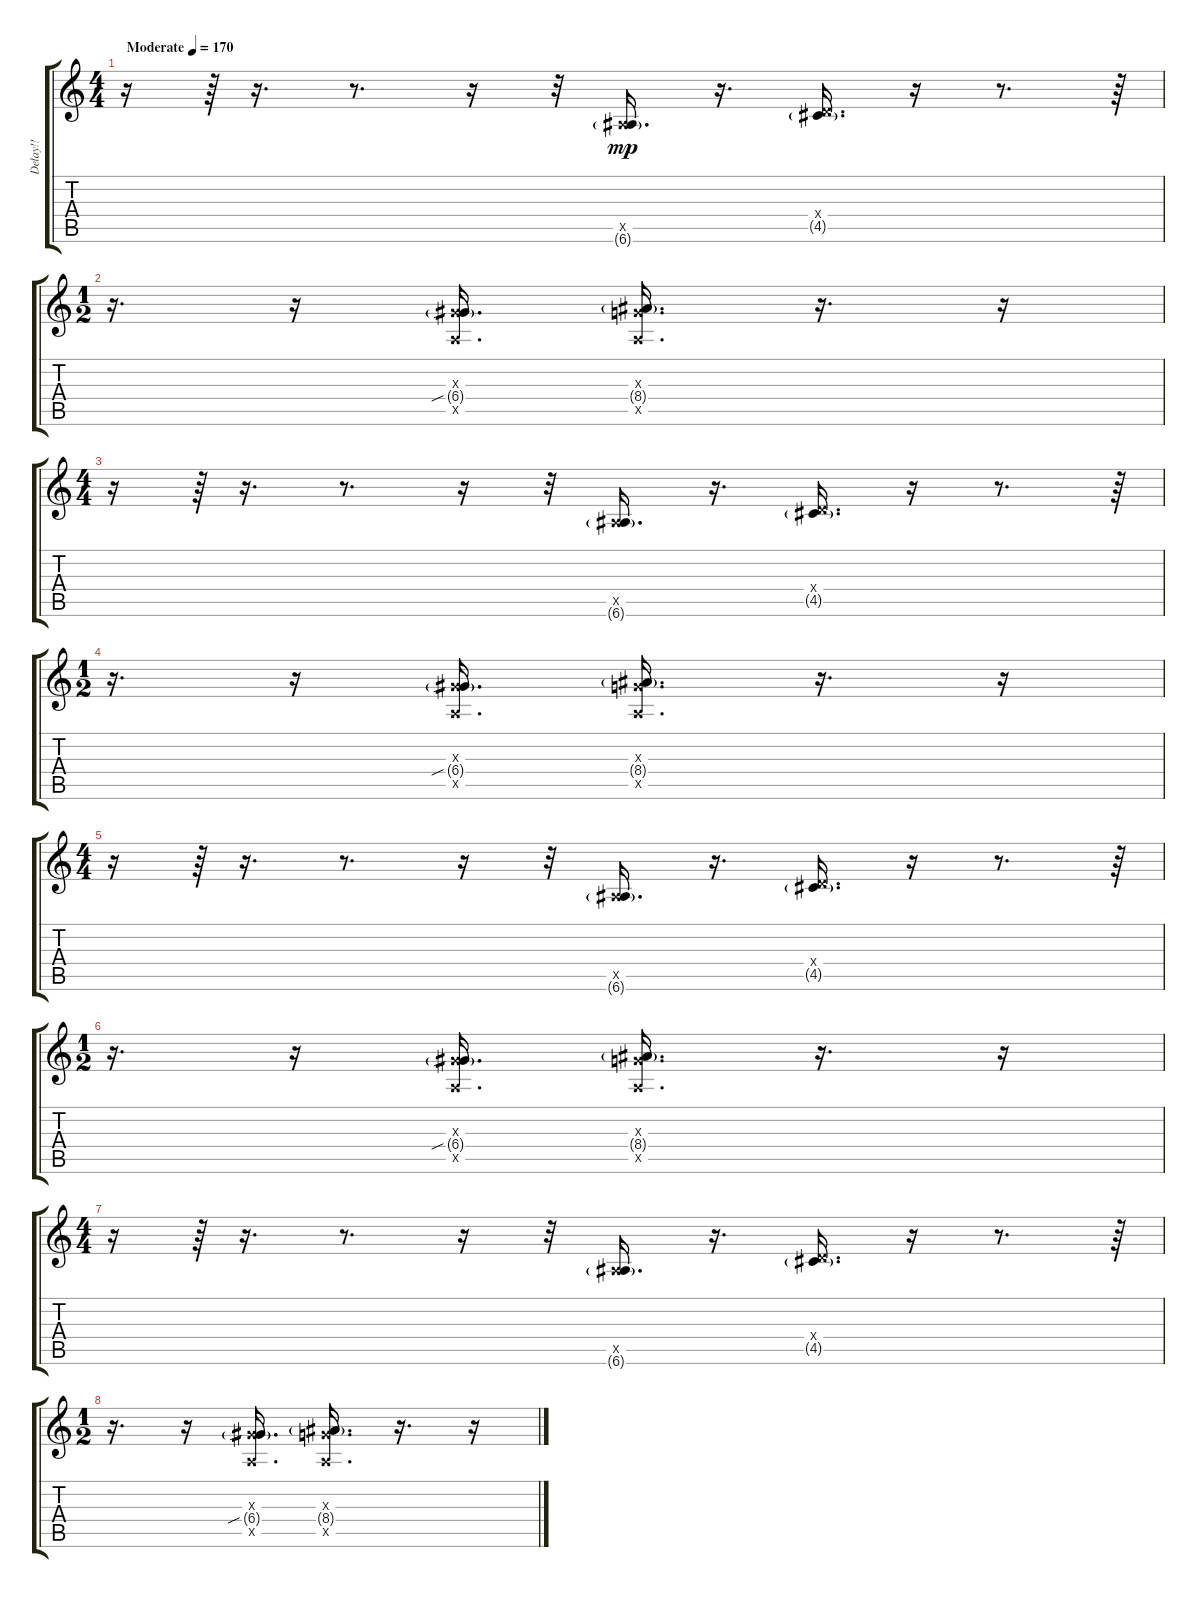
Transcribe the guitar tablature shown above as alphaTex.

\track ("Delay!!" "Delay!!") {instrument overdrivenguitar}
\staff {score tabs}
\tuning (E4 B3 G3 D3 A2 E2) {hide}
\ts (4 4)
\tempo (170 "Moderate")
\clef g2
\ks c
r.16{dy mp instrument overdrivenguitar} r.64 r.16{d} r.8{d} r.16 r.32 (0.5{x} 6.6{g}).16{d} r.16{d} (0.4{x} 4.5{g}).16{d} r.16 r.8{d} r.64 |
\ts (1 2)
r.16{d} r.16 (0.3{x} 6.4{sib g} 0.5{x}).16{d} (0.3{x} 8.4{g} 0.5{x}).16{d} r.16{d} r.16 |
\ts (4 4)
r.16 r.64 r.16{d} r.8{d} r.16 r.32 (0.5{x} 6.6{g}).16{d} r.16{d} (0.4{x} 4.5{g}).16{d} r.16 r.8{d} r.64 |
\ts (1 2)
r.16{d} r.16 (0.3{x} 6.4{sib g} 0.5{x}).16{d} (0.3{x} 8.4{g} 0.5{x}).16{d} r.16{d} r.16 |
\ts (4 4)
r.16 r.64 r.16{d} r.8{d} r.16 r.32 (0.5{x} 6.6{g}).16{d} r.16{d} (0.4{x} 4.5{g}).16{d} r.16 r.8{d} r.64 |
\ts (1 2)
r.16{d} r.16 (0.3{x} 6.4{sib g} 0.5{x}).16{d} (0.3{x} 8.4{g} 0.5{x}).16{d} r.16{d} r.16 |
\ts (4 4)
r.16 r.64 r.16{d} r.8{d} r.16 r.32 (0.5{x} 6.6{g}).16{d} r.16{d} (0.4{x} 4.5{g}).16{d} r.16 r.8{d} r.64 |
\ts (1 2)
r.16{d} r.16 (0.3{x} 6.4{sib g} 0.5{x}).16{d} (0.3{x} 8.4{g} 0.5{x}).16{d} r.16{d} r.16
